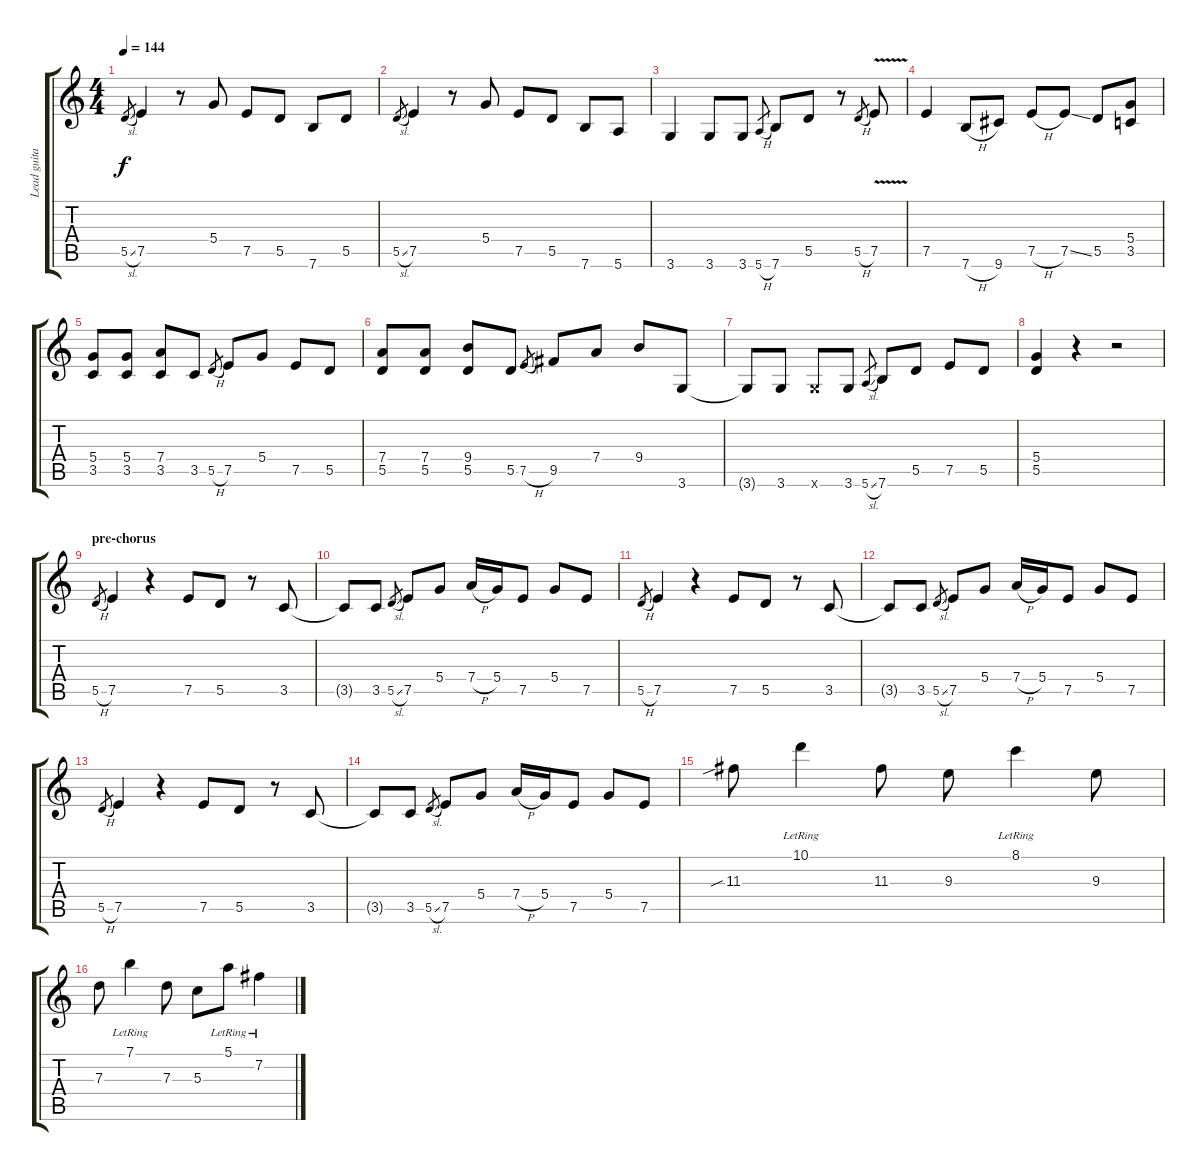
\track ("Lead guitar" "Lead guita") {instrument electricguitarjazz}
\staff {score tabs}
\tuning (E4 B3 G3 D3 A2 E2) {hide}
\ts (4 4)
\tempo 144
\clef g2
\ks c
5.5{sl}.8{gr dy f} 7.5.4 r.8 5.4.8 7.5.8 5.5.8 7.6.8 5.5.8 |
5.5{sl}.8{gr} 7.5.4 r.8 5.4.8 7.5.8 5.5.8 7.6.8 5.6.8 |
3.6.4 3.6.8 3.6.8 5.6{h}.8{gr} 7.6.8 5.5.8 r.8 5.5{h}.8{gr} 7.5{v}.8 |
7.5.4 7.6{h}.8 9.6.8 7.5{h}.8 7.5{ss}.8 5.5.8 (5.4 3.5).8 |
(5.4 3.5).8 (5.4 3.5).8 (7.4 3.5).8 3.5.8 5.5{h}.8{gr} 7.5.8 5.4.8 7.5.8 5.5.8 |
(7.4 5.5).8 (7.4 5.5).8 (9.4 5.5).8 5.5.8 7.5{h}.8{gr} 9.5.8 7.4.8 9.4.8 3.6.8 |
3.6{t}.8 3.6.8 3.6{x}.8 3.6.8 5.6{sl}.8{gr} 7.6.8 5.5.8 7.5.8 5.5.8 |
(5.4 5.5).4 r.4 r.2 |
\section ("" "pre-chorus")
5.5{h}.8{gr} 7.5.4 r.4 7.5.8 5.5.8 r.8 3.5.8 |
3.5{t}.8 3.5.8 5.5{sl}.8{gr} 7.5.8 5.4.8 7.4{h}.16 5.4.16 7.5.8 5.4.8 7.5.8 |
5.5{h}.8{gr} 7.5.4 r.4 7.5.8 5.5.8 r.8 3.5.8 |
3.5{t}.8 3.5.8 5.5{sl}.8{gr} 7.5.8 5.4.8 7.4{h}.16 5.4.16 7.5.8 5.4.8 7.5.8 |
5.5{h}.8{gr} 7.5.4 r.4 7.5.8 5.5.8 r.8 3.5.8 |
3.5{t}.8 3.5.8 5.5{sl}.8{gr} 7.5.8 5.4.8 7.4{h}.16 5.4.16 7.5.8 5.4.8 7.5.8 |
11.3{sib}.8 10.1{lr}.4 11.3.8 9.3.8 8.1{lr}.4 9.3.8 |
7.3.8 7.1{lr}.4 7.3.8 5.3.8 5.1{lr}.8 7.2{lr}.4
